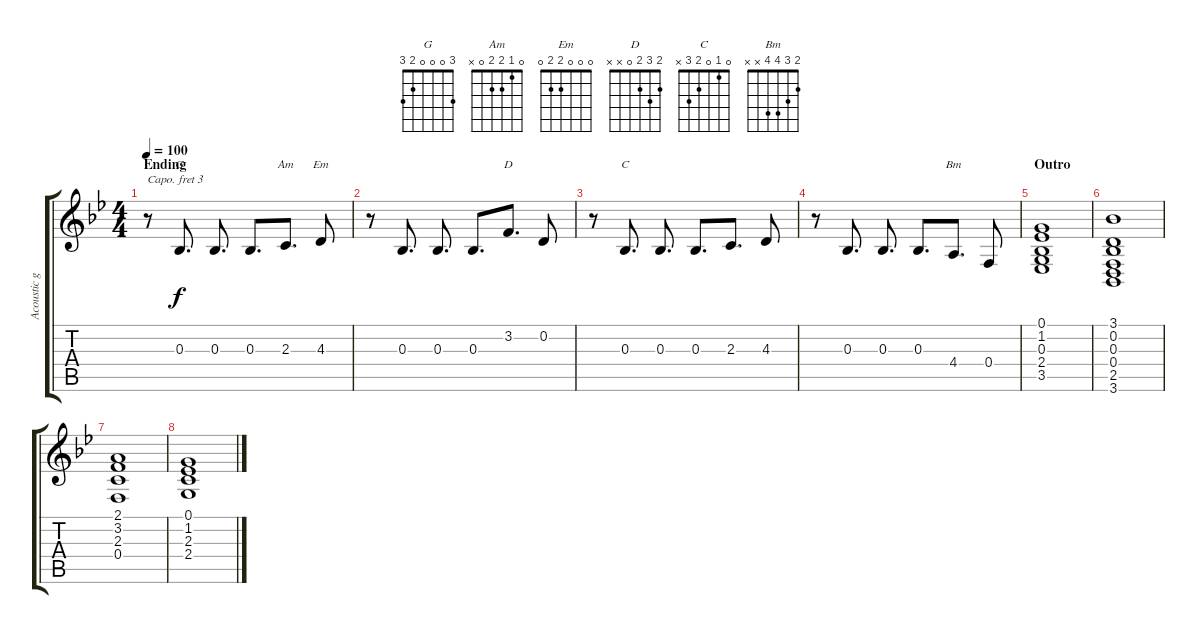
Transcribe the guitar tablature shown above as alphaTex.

\track ("Acoustic guitar" "Acoustic g") {instrument acousticgrandpiano}
\staff {score tabs}
\capo 3
\tuning (E4 B3 G3 D3 A2 E2) {hide}
\chord ("G" 3 0 0 0 2 3)
\chord ("Am" 0 1 2 2 0 x)
\chord ("Em" 0 0 0 2 2 0)
\chord ("D" 2 3 2 0 x x)
\chord ("C" 0 1 0 2 3 x)
\chord ("Bm" 2 3 4 4 x x)
\ts (4 4)
\section ("" "Ending")
\tempo 100
\clef g2
\ks gminor
r.8{dy f} 0.3.8{d ch "G"} 0.3.8{d} 0.3.8{d} 2.3.8{d ch "Am"} 4.3.8{ch "Em"} |
r.8 0.3.8{d} 0.3.8{d} 0.3.8{d} 3.2.8{d ch "D"} 0.2.8 |
r.8 0.3.8{d ch "C"} 0.3.8{d} 0.3.8{d} 2.3.8{d} 4.3.8 |
r.8 0.3.8{d} 0.3.8{d} 0.3.8{d} 4.4.8{d ch "Bm"} 0.4.8 |
\section ("" "Outro")
(0.1 1.2 0.3 2.4 3.5).1 |
(3.1 0.2 0.3 0.4 2.5 3.6).1 |
(2.1 3.2 2.3 0.4).1 |
(0.1 1.2 2.3 2.4).1
